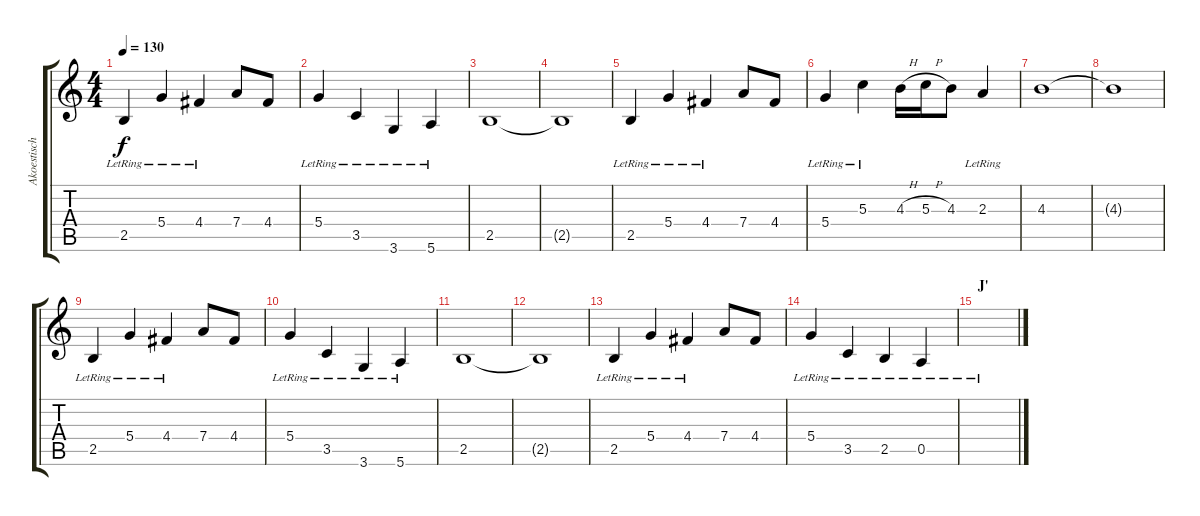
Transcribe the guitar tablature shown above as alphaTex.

\track ("Akoestische gitaar 2" "Akoestisch") {instrument acousticguitarsteel}
\staff {score tabs}
\tuning (E4 B3 G3 D3 A2 E2) {hide}
\ts (4 4)
\tempo 130
\clef g2
\ks c
2.5{lr}.4{dy f volume 8} 5.4{lr}.4 4.4{lr}.4 7.4.8 4.4.8 |
5.4{lr}.4 3.5{lr}.4 3.6{lr}.4 5.6{lr}.4 |
2.5.1 |
2.5{t}.1 |
2.5{lr}.4 5.4{lr}.4 4.4{lr}.4 7.4.8 4.4.8 |
5.4{lr}.4 5.3{lr}.4 4.3{h}.16 5.3{h}.16 4.3.8 2.3{lr}.4 |
4.3.1 |
4.3{t}.1 |
2.5{lr}.4 5.4{lr}.4 4.4{lr}.4 7.4.8 4.4.8 |
5.4{lr}.4 3.5{lr}.4 3.6{lr}.4 5.6{lr}.4 |
2.5.1 |
2.5{t}.1 |
2.5{lr}.4 5.4{lr}.4 4.4{lr}.4 7.4.8 4.4.8 |
5.4{lr}.4 3.5{lr}.4 2.5{lr}.4 0.5{lr}.4 |
\section ("" "J'")
